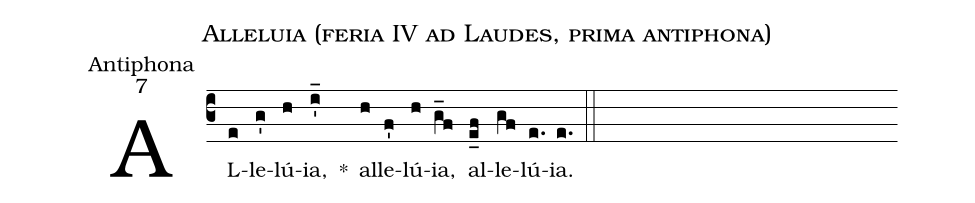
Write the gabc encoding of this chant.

name: Alleluia (feria IV ad Laudes, prima antiphona);
office-part: Antiphona;
mode: 7;
%%
(c3)
AL(e)le(g')lú(h)ia,(i'_) *()
al(h)le(f')lú(h)ia,(g_f) al(e_f)le(gf)lú(e.)ia.(e.) (::)
